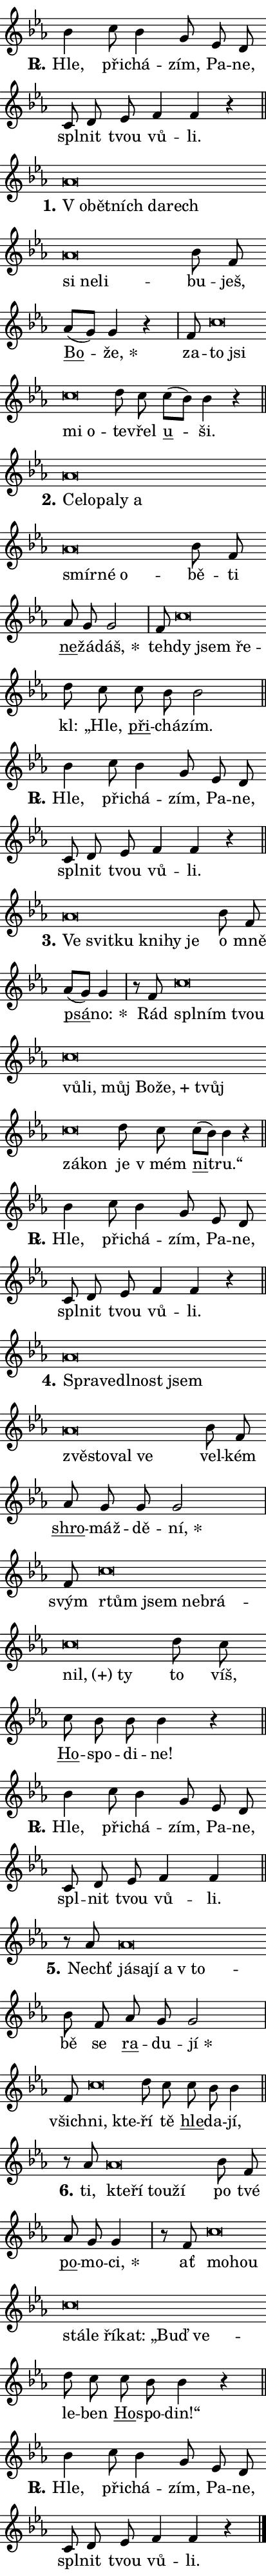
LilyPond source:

\version "2.22.1"
\header { tagline = "" }
\paper {
  indent = 0\cm
  top-margin = 0\cm
  right-margin = 0\cm
  bottom-margin = 0\cm
  left-margin = 0\cm
  paper-width = 7\cm
  page-breaking = #ly:one-page-breaking
  system-system-spacing.basic-distance = #11
  score-system-spacing.basic-distance = #11
  ragged-last = ##f
}


%% Author: Thomas Morley
%% https://lists.gnu.org/archive/html/lilypond-user/2020-05/msg00002.html
#(define (line-position grob)
"Returns position of @var[grob} in current system:
   @code{'start}, if at first time-step
   @code{'end}, if at last time-step
   @code{'middle} otherwise
"
  (let* ((col (ly:item-get-column grob))
         (ln (ly:grob-object col 'left-neighbor))
         (rn (ly:grob-object col 'right-neighbor))
         (col-to-check-left (if (ly:grob? ln) ln col))
         (col-to-check-right (if (ly:grob? rn) rn col))
         (break-dir-left
           (and
             (ly:grob-property col-to-check-left 'non-musical #f)
             (ly:item-break-dir col-to-check-left)))
         (break-dir-right
           (and
             (ly:grob-property col-to-check-right 'non-musical #f)
             (ly:item-break-dir col-to-check-right))))
        (cond ((eqv? 1 break-dir-left) 'start)
              ((eqv? -1 break-dir-right) 'end)
              (else 'middle))))

#(define (tranparent-at-line-position vctor)
  (lambda (grob)
  "Relying on @code{line-position} select the relevant enry from @var{vctor}.
Used to determine transparency,"
    (case (line-position grob)
      ((end) (not (vector-ref vctor 0)))
      ((middle) (not (vector-ref vctor 1)))
      ((start) (not (vector-ref vctor 2))))))

noteHeadBreakVisibility =
#(define-music-function (break-visibility)(vector?)
"Makes @code{NoteHead}s transparent relying on @var{break-visibility}"
#{
  \override NoteHead.transparent =
    #(tranparent-at-line-position break-visibility)
#})

#(define delete-ledgers-for-transparent-note-heads
  (lambda (grob)
    "Reads whether a @code{NoteHead} is transparent.
If so this @code{NoteHead} is removed from @code{'note-heads} from
@var{grob}, which is supposed to be @code{LedgerLineSpanner}.
As a result ledgers are not printed for this @code{NoteHead}"
    (let* ((nhds-array (ly:grob-object grob 'note-heads))
           (nhds-list
             (if (ly:grob-array? nhds-array)
                 (ly:grob-array->list nhds-array)
                 '()))
           ;; Relies on the transparent-property being done before
           ;; Staff.LedgerLineSpanner.after-line-breaking is executed.
           ;; This is fragile ...
           (to-keep
             (remove
               (lambda (nhd)
                 (ly:grob-property nhd 'transparent #f))
               nhds-list)))
      ;; TODO find a better method to iterate over grob-arrays, similiar
      ;; to filter/remove etc for lists
      ;; For now rebuilt from scratch
      (set! (ly:grob-object grob 'note-heads)  '())
      (for-each
        (lambda (nhd)
          (ly:pointer-group-interface::add-grob grob 'note-heads nhd))
        to-keep))))

hideNotes = {
  \noteHeadBreakVisibility #begin-of-line-visible
}
unHideNotes = {
  \noteHeadBreakVisibility #all-visible
}

% work-around for resetting accidentals
% https://lilypond.org/doc/v2.23/Documentation/notation/displaying-rhythms#unmetered-music
cadenzaMeasure = {
  \cadenzaOff
  \partial 1024 s1024
  \cadenzaOn
}

#(define-markup-command (accent layout props text) (markup?)
  "Underline accented syllable"
  (interpret-markup layout props
    #{\markup \override #'(offset . 4.3) \underline { #text }#}))

responsum = \markup \concat {
  "R" \hspace #-1.05 \path #0.1 #'((moveto 0 0.07) (lineto 0.9 0.8)) \hspace #0.05 "."
}

\layout {
    \context {
        \Staff
        \remove "Time_signature_engraver"
        \override LedgerLineSpanner.after-line-breaking = #delete-ledgers-for-transparent-note-heads
    }
    \context {
        \Voice {
            \override NoteHead.output-attributes = #'((class . "notehead"))
            \override Hairpin.height = #0.55
        }
    }
    \context {
        \Lyrics {
            \override StanzaNumber.output-attributes = #'((class . "stanzanumber"))
            \override LyricSpace.minimum-distance = #0.9
            \override LyricText.font-name = #"TeX Gyre Schola"
            \override LyricText.font-size = 1
            \override StanzaNumber.font-name = #"TeX Gyre Schola Bold"
            \override StanzaNumber.font-size = 1
        }
    }
}

% magnetic-lyrics.ily
%
%   written by
%     Jean Abou Samra <jean@abou-samra.fr>
%     Werner Lemberg <wl@gnu.org>
%
%   adapted by
%     Jiri Hon <jiri.hon@gmail.com>
%
% Version 2022-Apr-15

% https://www.mail-archive.com/lilypond-user@gnu.org/msg149350.html

#(define (Left_hyphen_pointer_engraver context)
   "Collect syllable-hyphen-syllable occurrences in lyrics and store
them in properties.  This engraver only looks to the left.  For
example, if the lyrics input is @code{foo -- bar}, it does the
following.

@itemize @bullet
@item
Set the @code{text} property of the @code{LyricHyphen} grob between
@q{foo} and @q{bar} to @code{foo}.

@item
Set the @code{left-hyphen} property of the @code{LyricText} grob with
text @q{foo} to the @code{LyricHyphen} grob between @q{foo} and
@q{bar}.
@end itemize

Use this auxiliary engraver in combination with the
@code{lyric-@/text::@/apply-@/magnetic-@/offset!} hook."
   (let ((hyphen #f)
         (text #f))
     (make-engraver
      (acknowledgers
       ((lyric-syllable-interface engraver grob source-engraver)
        (set! text grob)))
      (end-acknowledgers
       ((lyric-hyphen-interface engraver grob source-engraver)
        ;(when (not (grob::has-interface grob 'lyric-space-interface))
          (set! hyphen grob)));)
      ((stop-translation-timestep engraver)
       (when (and text hyphen)
         (ly:grob-set-object! text 'left-hyphen hyphen))
       (set! text #f)
       (set! hyphen #f)))))

#(define (lyric-text::apply-magnetic-offset! grob)
   "If the space between two syllables is less than the value in
property @code{LyricText@/.details@/.squash-threshold}, move the right
syllable to the left so that it gets concatenated with the left
syllable.

Use this function as a hook for
@code{LyricText@/.after-@/line-@/breaking} if the
@code{Left_@/hyphen_@/pointer_@/engraver} is active."
   (let ((hyphen (ly:grob-object grob 'left-hyphen #f)))
     (when hyphen
       (let ((left-text (ly:spanner-bound hyphen LEFT)))
         (when (grob::has-interface left-text 'lyric-syllable-interface)
           (let* ((common (ly:grob-common-refpoint grob left-text X))
                  (this-x-ext (ly:grob-extent grob common X))
                  (left-x-ext
                   (begin
                     ;; Trigger magnetism for left-text.
                     (ly:grob-property left-text 'after-line-breaking)
                     (ly:grob-extent left-text common X)))
                  ;; `delta` is the gap width between two syllables.
                  (delta (- (interval-start this-x-ext)
                            (interval-end left-x-ext)))
                  (details (ly:grob-property grob 'details))
                  (threshold (assoc-get 'squash-threshold details 0.2)))
             (when (< delta threshold)
               (let* (;; We have to manipulate the input text so that
                      ;; ligatures crossing syllable boundaries are not
                      ;; disabled.  For languages based on the Latin
                      ;; script this is essentially a beautification.
                      ;; However, for non-Western scripts it can be a
                      ;; necessity.
                      (lt (ly:grob-property left-text 'text))
                      (rt (ly:grob-property grob 'text))
                      (is-space (grob::has-interface hyphen 'lyric-space-interface))
                      (space (if is-space " " ""))
                      (space-markup (grob-interpret-markup grob " "))
                      (space-size (interval-length (ly:stencil-extent space-markup X)))
                      (extra-delta (if is-space space-size 0))
                      ;; Append new syllable.
                      (ltrt-space (if (and (string? lt) (string? rt))
                                (string-append lt space rt)
                                (make-concat-markup (list lt space rt))))
                      ;; Right-align `ltrt` to the right side.
                      (ltrt-space-markup (grob-interpret-markup
                               grob
                               (make-translate-markup
                                (cons (interval-length this-x-ext) 0)
                                (make-right-align-markup ltrt-space)))))
                 (begin
                   ;; Don't print `left-text`.
                   (ly:grob-set-property! left-text 'stencil #f)
                   ;; Set text and stencil (which holds all collected
                   ;; syllables so far) and shift it to the left.
                   (ly:grob-set-property! grob 'text ltrt-space)
                   (ly:grob-set-property! grob 'stencil ltrt-space-markup)
                   (ly:grob-translate-axis! grob (- (- delta extra-delta)) X))))))))))


#(define (lyric-hyphen::displace-bounds-first grob)
   ;; Make very sure this callback isn't triggered too early.
   (let ((left (ly:spanner-bound grob LEFT))
         (right (ly:spanner-bound grob RIGHT)))
     (ly:grob-property left 'after-line-breaking)
     (ly:grob-property right 'after-line-breaking)
     (ly:lyric-hyphen::print grob)))

squashThreshold = #0.4

\layout {
  \context {
    \Lyrics
    \consists #Left_hyphen_pointer_engraver
    \override LyricText.after-line-breaking =
      #lyric-text::apply-magnetic-offset!
    \override LyricHyphen.stencil = #lyric-hyphen::displace-bounds-first
    \override LyricText.details.squash-threshold = \squashThreshold
    \override LyricHyphen.minimum-distance = 0
    \override LyricHyphen.minimum-length = \squashThreshold
  }
}

squash = \override LyricText.details.squash-threshold = 9999
unSquash = \override LyricText.details.squash-threshold = \squashThreshold

left = \override LyricText.self-alignment-X = #LEFT
unLeft = \revert LyricText.self-alignment-X

starOffset = #(lambda (grob) 
                (let ((x_offset (ly:self-alignment-interface::aligned-on-x-parent grob)))
                  (if (= x_offset 0) 0 (+ x_offset 1.2))))

star = #(define-music-function (syllable)(string?)
"Append star separator at the end of a syllable"
#{
  \once \override LyricText.X-offset = #starOffset
  \lyricmode { \markup {
    #syllable
    \override #'((font-name . "TeX Gyre Schola Bold")) \hspace #0.2 \lower #0.65 \larger "*"
  } }
#})

starAccent = #(define-music-function (syllable)(string?)
"Append star separator at the end of a syllable and make accent"
#{
  \once \override LyricText.X-offset = #starOffset
  \lyricmode { \markup {
    \accent #syllable
    \override #'((font-name . "TeX Gyre Schola Bold")) \hspace #0.2 \lower #0.65 \larger "*"
  } }
#})

breath = #(define-music-function (syllable)(string?)
"Append breathing indicator at the end of a syllable"
#{
  \lyricmode { \markup { #syllable "+" } }
#})

optionalBreath = #(define-music-function (syllable)(string?)
"Append optional breathing indicator at the end of a syllable"
#{
  \lyricmode { \markup { #syllable "(+)" } }
#})


\score {
    <<
        \new Voice = "melody" { \cadenzaOn \key es \major \relative { bes'4 c8 bes4 g8 \bar "" es d \bar "" c d es \bar "" f4 f r \cadenzaMeasure \bar "||" \break }
\relative { as'\breve*1/16 \hideNotes \breve*1/16 \bar "" \breve*1/16 \bar "" \breve*1/16 \bar "" \breve*1/16 \bar "" \breve*1/16 \bar "" \breve*1/16 \breve*1/16 \bar "" \unHideNotes bes8 f \bar "" as[( g)] g4 r \cadenzaMeasure \bar "|" f8 c'\breve*1/16 \hideNotes \breve*1/16 \bar "" \breve*1/16 \breve*1/16 \bar "" \unHideNotes d8 c \bar "" c[( bes)] bes4 r \cadenzaMeasure \bar "||" \break }
\relative { as'\breve*1/16 \hideNotes \breve*1/16 \bar "" \breve*1/16 \bar "" \breve*1/16 \bar "" \breve*1/16 \bar "" \breve*1/16 \bar "" \breve*1/16 \breve*1/16 \bar "" \unHideNotes bes8 f \bar "" as g g2 \cadenzaMeasure \bar "|" f8 c'\breve*1/16 \hideNotes \breve*1/16 \breve*1/16 \bar "" \unHideNotes d8 c \bar "" c bes bes2 \cadenzaMeasure \bar "||" \break }
\relative { bes'4 c8 bes4 g8 \bar "" es d \bar "" c d es \bar "" f4 f r \cadenzaMeasure \bar "||" \break }
\relative { as'\breve*1/16 \hideNotes \breve*1/16 \bar "" \breve*1/16 \bar "" \breve*1/16 \bar "" \breve*1/16 \breve*1/16 \bar "" \unHideNotes bes8 f \bar "" as[( g)] g4 \cadenzaMeasure \bar "|" r8 f8 c'\breve*1/16 \hideNotes \breve*1/16 \bar "" \breve*1/16 \bar "" \breve*1/16 \bar "" \breve*1/16 \bar "" \breve*1/16 \bar "" \breve*1/16 \bar "" \breve*1/16 \bar "" \breve*1/16 \bar "" \breve*1/16 \breve*1/16 \bar "" \unHideNotes d8 c \bar "" c[( bes)] bes4 r \cadenzaMeasure \bar "||" \break }
\relative { bes'4 c8 bes4 g8 \bar "" es d \bar "" c d es \bar "" f4 f r \cadenzaMeasure \bar "||" \break }
\relative { as'\breve*1/16 \hideNotes \breve*1/16 \bar "" \breve*1/16 \bar "" \breve*1/16 \bar "" \breve*1/16 \bar "" \breve*1/16 \bar "" \breve*1/16 \bar "" \breve*1/16 \breve*1/16 \bar "" \unHideNotes bes8 f \bar "" as g g g2 \cadenzaMeasure \bar "|" f8 c'\breve*1/16 \hideNotes \breve*1/16 \bar "" \breve*1/16 \bar "" \breve*1/16 \bar "" \breve*1/16 \breve*1/16 \bar "" \unHideNotes d8 c \bar "" c bes bes bes4 r \cadenzaMeasure \bar "||" \break }
\relative { bes'4 c8 bes4 g8 \bar "" es d \bar "" c d es \bar "" f4 f \cadenzaMeasure \bar "||" \break }
\relative { r8 as'8 as\breve*1/16 \hideNotes \breve*1/16 \bar "" \breve*1/16 \bar "" \breve*1/16 \breve*1/16 \bar "" \unHideNotes bes8 f \bar "" as g g2 \cadenzaMeasure \bar "|" f8 c'\breve*1/16 \hideNotes \breve*1/16 \bar "" \unHideNotes d8 c \bar "" c bes bes4 \cadenzaMeasure \bar "||" \break }
\relative { r8 as'8 as\breve*1/16 \hideNotes \breve*1/16 \bar "" \breve*1/16 \breve*1/16 \bar "" \unHideNotes bes8 f \bar "" as g g4 \cadenzaMeasure \bar "|" r8 f8 c'\breve*1/16 \hideNotes \breve*1/16 \bar "" \breve*1/16 \bar "" \breve*1/16 \bar "" \breve*1/16 \bar "" \breve*1/16 \bar "" \breve*1/16 \breve*1/16 \bar "" \unHideNotes d8 c \bar "" c bes bes4 r \cadenzaMeasure \bar "||" \break }
\relative { bes'4 c8 bes4 g8 \bar "" es d \bar "" c d es \bar "" f4 f r \cadenzaMeasure \bar "||" \break } \bar "|." }
        \new Lyrics \lyricsto "melody" { \lyricmode { \set stanza = \responsum
Hle, při -- chá -- zím, Pa -- ne, spl -- nit tvou vů -- li.
\set stanza = "1."
\left "V o" -- \squash bět -- ních da -- rech si ne -- li -- \unLeft \unSquash bu -- ješ, \markup \accent Bo -- \star že, za -- \left to \squash jsi mi o -- \unLeft \unSquash te -- vřel \markup \accent u -- ši.
\set stanza = "2."
\left Ce -- \squash lo -- pa -- ly a smír -- né o -- \unLeft \unSquash bě -- ti \markup \accent ne -- žá -- \star dáš, teh -- \left dy \squash jsem ře -- \unLeft \unSquash kl: „Hle, \markup \accent při -- chá -- zím.
\set stanza = \responsum
Hle, při -- chá -- zím, Pa -- ne, spl -- nit tvou vů -- li.
\set stanza = "3."
\left Ve \squash svit -- ku kni -- hy je \unLeft \unSquash o mně \markup \accent psá -- \star no: Rád \left spl -- \squash ním tvou vů -- li, můj Bo -- \breath "že," tvůj zá -- kon \unLeft \unSquash je "v mém" \markup \accent ni -- tru.“
\set stanza = \responsum
Hle, při -- chá -- zím, Pa -- ne, spl -- nit tvou vů -- li.
\set stanza = "4."
\left Spra -- \squash ve -- dl -- nost jsem zvě -- sto -- val ve \unLeft \unSquash vel -- kém \markup \accent shro -- máž -- dě -- \star ní, svým \left rtům \squash jsem ne -- brá -- \optionalBreath nil, ty \unLeft \unSquash to víš, \markup \accent Ho -- spo -- di -- ne!
\set stanza = \responsum
Hle, při -- chá -- zím, Pa -- ne, spl -- nit tvou vů -- li.
\set stanza = "5."
Nechť \left já -- \squash sa -- jí a "v to" -- \unLeft \unSquash bě se \markup \accent ra -- du -- \star jí všich -- \left ni, \squash kte -- \unLeft \unSquash ří tě \markup \accent hle -- da -- jí,
\set stanza = "6."
ti, \left kte -- \squash ří tou -- ží \unLeft \unSquash po tvé \markup \accent po -- mo -- \star ci, ať \left mo -- \squash hou stá -- le ří -- kat: „Buď ve -- \unLeft \unSquash le -- ben \markup \accent Ho -- spo -- din!“
\set stanza = \responsum
Hle, při -- chá -- zím, Pa -- ne, spl -- nit tvou vů -- li. } }
    >>
    \layout {}
}
